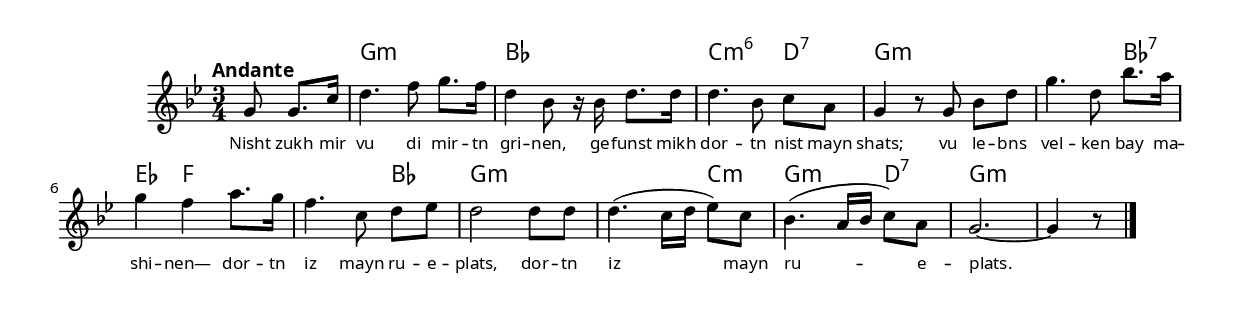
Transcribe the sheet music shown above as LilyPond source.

\version "2.18.2"
\language "english"
\include "../../templates/preamble.ly"

\score {
  <<
    \new ChordNames = "mainChords" {
      \chordmode { 
        s4. |
        g2.:m |
        bf |
        c2:m6 d4:7 |
        g2.:m |
        g2:m bf4:7 |
        ef4: f2: |
        f2: bf4: |
        g2.:m |
        g2:m c4:m |
        g2:m d4:7 |
        g2.:m | g:m
      }
    }
    \new Staff = "main" {
      \clef treble
      \key g \minor
      \time 3/4
      \tempo Andante
      \new Voice = "melody" {
        \relative d'{ 
          \partial 4. { g8 g8. c16 }
          d4. f8 g8. f16 |
          d4 bf8 r16 bf d8. d16 |
          d4. bf8 c a |
          g4 r8 g bf d |
          g4. d8 bf'8. a16 |
          g4 f a8. g16 |
          f4. c8 d ef |
          d2 d8 d |
          d4.( c16 d ef8) c |
          bf4.( a16 bf c8) a |
          g2.~ |
          \end 3/8 { g4 r8 } |
          \bar "|."
        }
      }
    }
    
    \new Lyrics \lyricsto "melody" {
      Nisht zukh mir vu di mir -- tn gri -- nen,
      ge -- funst mikh dor -- tn nist mayn  shats;
      vu le -- bns vel -- ken bay ma -- shi -- nen—
      dor -- tn iz mayn ru -- e -- plats,
      dor -- tn iz mayn ru -- e -- plats.
    }
  >>
}
